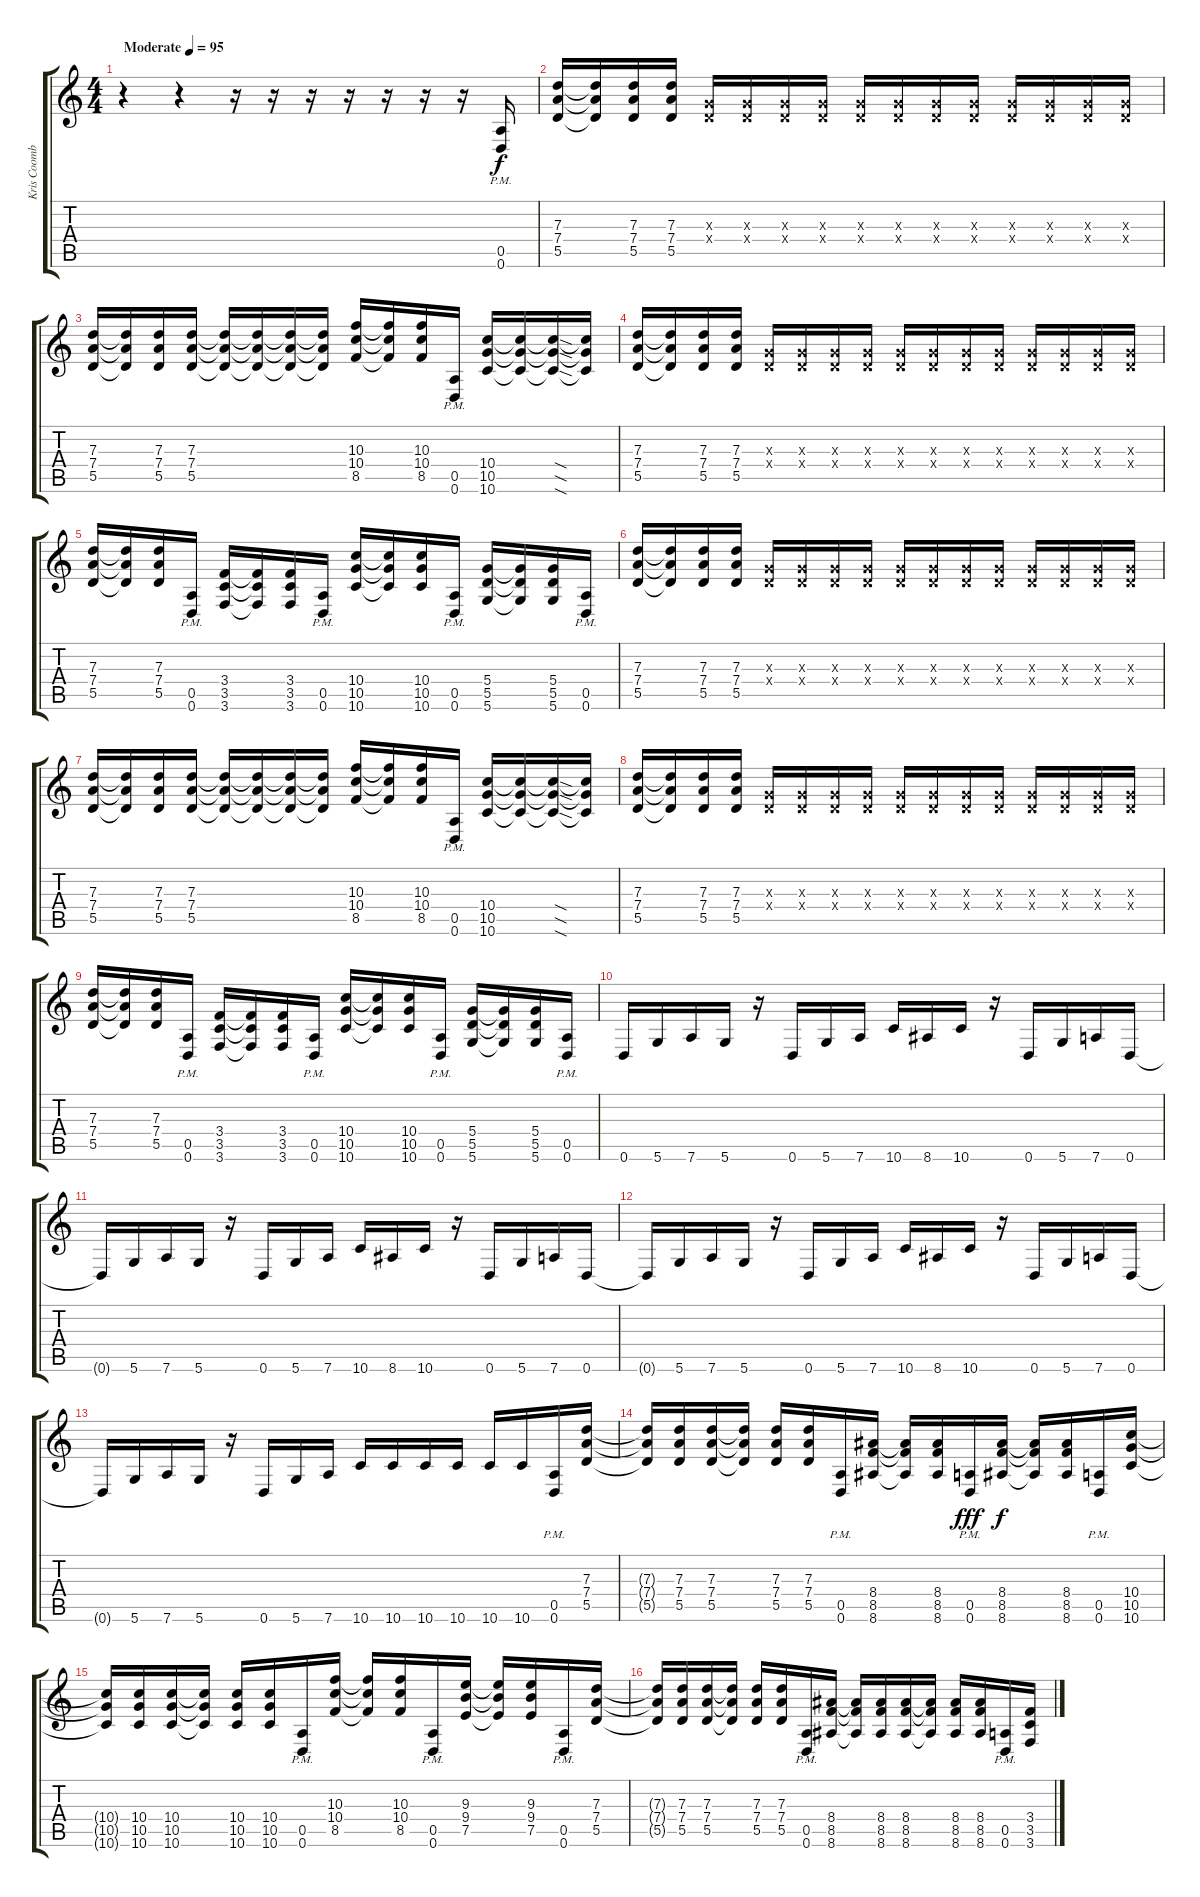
\track ("Kris Coombs" "Kris Coomb") {instrument distortionguitar}
\staff {score tabs}
\tuning (E4 B3 G3 D3 A2 D2) {hide}
\ts (4 4)
\tempo (95 "Moderate")
\clef g2
\ks c
r.4{dy f instrument distortionguitar} r.4 r.16 r.16 r.16 r.16 r.16 r.16 r.16 (0.5{pm} 0.6{pm}).16 |
(7.3 7.4 5.5).16 (7.3{t} 7.4{t} 5.5{t}).16 (7.3 7.4 5.5).16 (7.3 7.4 5.5).16 (0.3{x} 0.4{x}).16 (0.3{x} 0.4{x}).16 (0.3{x} 0.4{x}).16 (0.3{x} 0.4{x}).16 (0.3{x} 0.4{x}).16 (0.3{x} 0.4{x}).16 (0.3{x} 0.4{x}).16 (0.3{x} 0.4{x}).16 (0.3{x} 0.4{x}).16 (0.3{x} 0.4{x}).16 (0.3{x} 0.4{x}).16 (0.3{x} 0.4{x}).16 |
(7.3 7.4 5.5).16 (7.3{t} 7.4{t} 5.5{t}).16 (7.3 7.4 5.5).16 (7.3 7.4 5.5).16 (7.3{t} 7.4{t} 5.5{t}).16 (7.3{t} 7.4{t} 5.5{t}).16 (7.3{t} 7.4{t} 5.5{t}).16 (7.3{t} 7.4{t} 5.5{t}).16 (10.3 10.4 8.5).16 (10.3{t} 10.4{t} 8.5{t}).16 (10.3 10.4 8.5).16 (0.5{pm} 0.6{pm}).16 (10.4 10.5 10.6).16 (10.4{t} 10.5{t} 10.6{t}).16 (10.4{sod t} 10.5{sod t} 10.6{sod t}).16 (10.4{t} 10.5{t} 10.6{t}).16 |
(7.3 7.4 5.5).16 (7.3{t} 7.4{t} 5.5{t}).16 (7.3 7.4 5.5).16 (7.3 7.4 5.5).16 (0.3{x} 0.4{x}).16 (0.3{x} 0.4{x}).16 (0.3{x} 0.4{x}).16 (0.3{x} 0.4{x}).16 (0.3{x} 0.4{x}).16 (0.3{x} 0.4{x}).16 (0.3{x} 0.4{x}).16 (0.3{x} 0.4{x}).16 (0.3{x} 0.4{x}).16 (0.3{x} 0.4{x}).16 (0.3{x} 0.4{x}).16 (0.3{x} 0.4{x}).16 |
(7.3 7.4 5.5).16 (7.3{t} 7.4{t} 5.5{t}).16 (7.3 7.4 5.5).16 (0.5{pm} 0.6{pm}).16 (3.4 3.5 3.6).16 (3.4{t} 3.5{t} 3.6{t}).16 (3.4 3.5 3.6).16 (0.5{pm} 0.6{pm}).16 (10.4 10.5 10.6).16 (10.4{t} 10.5{t} 10.6{t}).16 (10.4 10.5 10.6).16 (0.5{pm} 0.6{pm}).16 (5.4 5.5 5.6).16 (5.4{t} 5.5{t} 5.6{t}).16 (5.4 5.5 5.6).16 (0.5{pm} 0.6{pm}).16 |
(7.3 7.4 5.5).16 (7.3{t} 7.4{t} 5.5{t}).16 (7.3 7.4 5.5).16 (7.3 7.4 5.5).16 (0.3{x} 0.4{x}).16 (0.3{x} 0.4{x}).16 (0.3{x} 0.4{x}).16 (0.3{x} 0.4{x}).16 (0.3{x} 0.4{x}).16 (0.3{x} 0.4{x}).16 (0.3{x} 0.4{x}).16 (0.3{x} 0.4{x}).16 (0.3{x} 0.4{x}).16 (0.3{x} 0.4{x}).16 (0.3{x} 0.4{x}).16 (0.3{x} 0.4{x}).16 |
(7.3 7.4 5.5).16 (7.3{t} 7.4{t} 5.5{t}).16 (7.3 7.4 5.5).16 (7.3 7.4 5.5).16 (7.3{t} 7.4{t} 5.5{t}).16 (7.3{t} 7.4{t} 5.5{t}).16 (7.3{t} 7.4{t} 5.5{t}).16 (7.3{t} 7.4{t} 5.5{t}).16 (10.3 10.4 8.5).16 (10.3{t} 10.4{t} 8.5{t}).16 (10.3 10.4 8.5).16 (0.5{pm} 0.6{pm}).16 (10.4 10.5 10.6).16 (10.4{t} 10.5{t} 10.6{t}).16 (10.4{sod t} 10.5{sod t} 10.6{sod t}).16 (10.4{t} 10.5{t} 10.6{t}).16 |
(7.3 7.4 5.5).16 (7.3{t} 7.4{t} 5.5{t}).16 (7.3 7.4 5.5).16 (7.3 7.4 5.5).16 (0.3{x} 0.4{x}).16 (0.3{x} 0.4{x}).16 (0.3{x} 0.4{x}).16 (0.3{x} 0.4{x}).16 (0.3{x} 0.4{x}).16 (0.3{x} 0.4{x}).16 (0.3{x} 0.4{x}).16 (0.3{x} 0.4{x}).16 (0.3{x} 0.4{x}).16 (0.3{x} 0.4{x}).16 (0.3{x} 0.4{x}).16 (0.3{x} 0.4{x}).16 |
(7.3 7.4 5.5).16 (7.3{t} 7.4{t} 5.5{t}).16 (7.3 7.4 5.5).16 (0.5{pm} 0.6{pm}).16 (3.4 3.5 3.6).16 (3.4{t} 3.5{t} 3.6{t}).16 (3.4 3.5 3.6).16 (0.5{pm} 0.6{pm}).16 (10.4 10.5 10.6).16 (10.4{t} 10.5{t} 10.6{t}).16 (10.4 10.5 10.6).16 (0.5{pm} 0.6{pm}).16 (5.4 5.5 5.6).16 (5.4{t} 5.5{t} 5.6{t}).16 (5.4 5.5 5.6).16 (0.5{pm} 0.6{pm}).16 |
0.6.16 5.6.16 7.6.16 5.6.16 r.16 0.6.16 5.6.16 7.6.16 10.6.16 8.6.16 10.6.16 r.16 0.6.16 5.6.16 7.6.16 0.6.16 |
0.6{t}.16 5.6.16 7.6.16 5.6.16 r.16 0.6.16 5.6.16 7.6.16 10.6.16 8.6.16 10.6.16 r.16 0.6.16 5.6.16 7.6.16 0.6.16 |
0.6{t}.16 5.6.16 7.6.16 5.6.16 r.16 0.6.16 5.6.16 7.6.16 10.6.16 8.6.16 10.6.16 r.16 0.6.16 5.6.16 7.6.16 0.6.16 |
0.6{t}.16 5.6.16 7.6.16 5.6.16 r.16 0.6.16 5.6.16 7.6.16 10.6.16 10.6.16 10.6.16 10.6.16 10.6.16 10.6.16 (0.5{pm} 0.6{pm}).16 (7.3 7.4 5.5).16 |
(7.3{t} 7.4{t} 5.5{t}).16 (7.3 7.4 5.5).16 (7.3 7.4 5.5).16 (7.3{t} 7.4{t} 5.5{t}).16 (7.3 7.4 5.5).16 (7.3 7.4 5.5).16 (0.5{pm} 0.6{pm}).16 (8.4 8.5 8.6).16 (8.4{t} 8.5{t} 8.6{t}).16 (8.4 8.5 8.6).16 (0.5{pm} 0.6{pm}).16{dy fff} (8.4 8.5 8.6).16{dy f} (8.4{t} 8.5{t} 8.6{t}).16 (8.4 8.5 8.6).16 (0.5{pm} 0.6{pm}).16 (10.4 10.5 10.6).16 |
(10.4{t} 10.5{t} 10.6{t}).16 (10.4 10.5 10.6).16 (10.4 10.5 10.6).16 (10.4{t} 10.5{t} 10.6{t}).16 (10.4 10.5 10.6).16 (10.4 10.5 10.6).16 (0.5{pm} 0.6{pm}).16 (10.3 10.4 8.5).16 (10.3{t} 10.4{t} 8.5{t}).16 (10.3 10.4 8.5).16 (0.5{pm} 0.6{pm}).16 (9.3 9.4 7.5).16 (9.3{t} 9.4{t} 7.5{t}).16 (9.3 9.4 7.5).16 (0.5{pm} 0.6{pm}).16 (7.3 7.4 5.5).16 |
(7.3{t} 7.4{t} 5.5{t}).16 (7.3 7.4 5.5).16 (7.3 7.4 5.5).16 (7.3{t} 7.4{t} 5.5{t}).16 (7.3 7.4 5.5).16 (7.3 7.4 5.5).16 (0.5{pm} 0.6{pm}).16 (8.4 8.5 8.6).16 (8.4{t} 8.5{t} 8.6{t}).16 (8.4 8.5 8.6).16 (8.4 8.5 8.6).16 (8.4{t} 8.5{t} 8.6{t}).16 (8.4 8.5 8.6).16 (8.4 8.5 8.6).16 (0.5{pm} 0.6{pm}).16 (3.4 3.5 3.6).16
